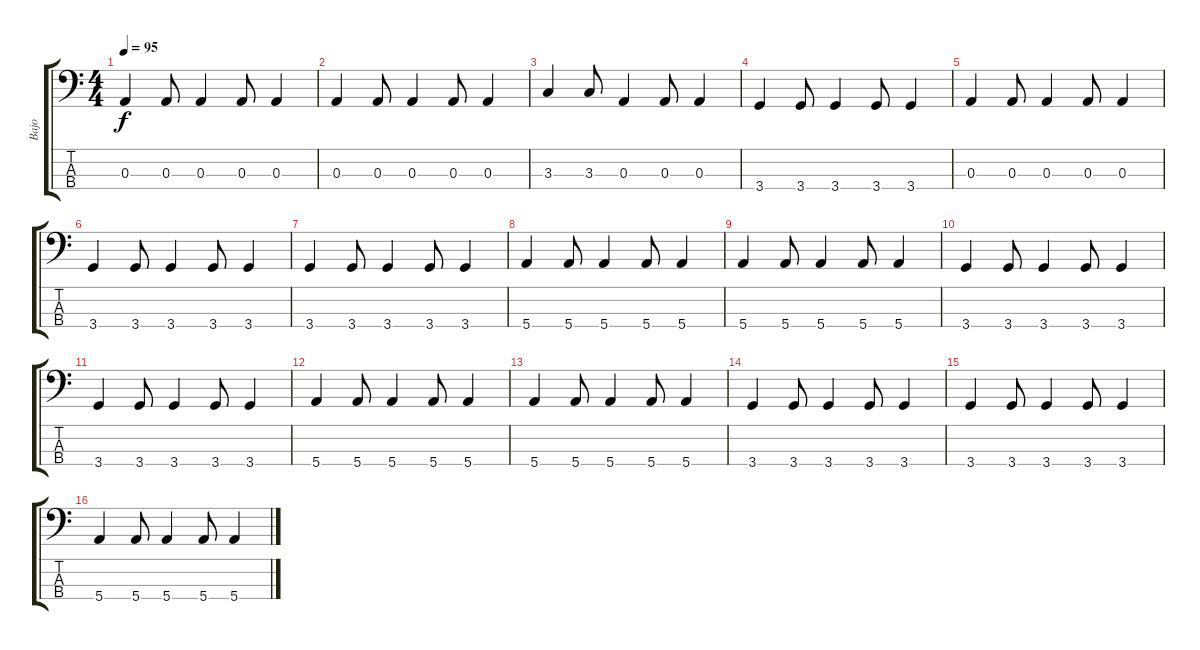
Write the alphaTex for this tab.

\track ("Bajo" "Bajo") {instrument acousticguitarnylon}
\staff {score tabs}
\tuning (G2 D2 A1 E1) {hide}
\ts (4 4)
\tempo 95
\clef f4
\ks c
0.3.4{dy f} 0.3.8 0.3.4 0.3.8 0.3.4 |
0.3.4 0.3.8 0.3.4 0.3.8 0.3.4 |
3.3.4 3.3.8 0.3.4 0.3.8 0.3.4 |
3.4.4 3.4.8 3.4.4 3.4.8 3.4.4 |
0.3.4 0.3.8 0.3.4 0.3.8 0.3.4 |
3.4.4 3.4.8 3.4.4 3.4.8 3.4.4 |
3.4.4 3.4.8 3.4.4 3.4.8 3.4.4 |
5.4.4 5.4.8 5.4.4 5.4.8 5.4.4 |
5.4.4 5.4.8 5.4.4 5.4.8 5.4.4 |
3.4.4 3.4.8 3.4.4 3.4.8 3.4.4 |
3.4.4 3.4.8 3.4.4 3.4.8 3.4.4 |
5.4.4 5.4.8 5.4.4 5.4.8 5.4.4 |
5.4.4 5.4.8 5.4.4 5.4.8 5.4.4 |
3.4.4 3.4.8 3.4.4 3.4.8 3.4.4 |
3.4.4 3.4.8 3.4.4 3.4.8 3.4.4 |
5.4.4 5.4.8 5.4.4 5.4.8 5.4.4
